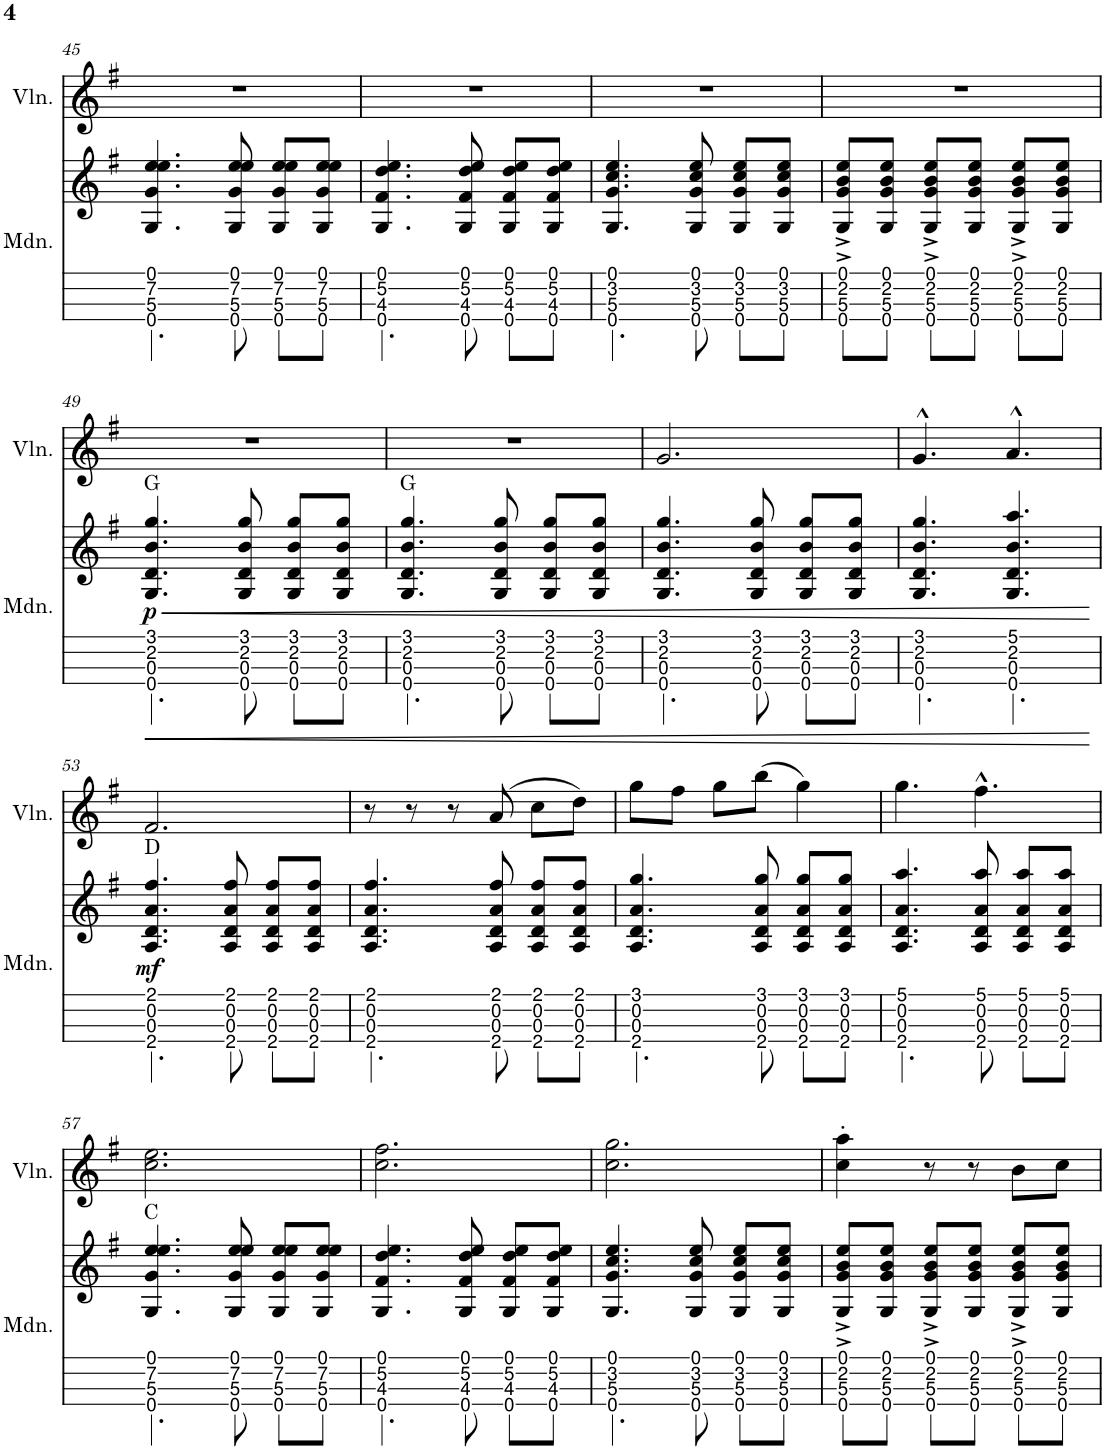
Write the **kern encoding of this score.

**kern	**kern	**dynam	**harte	**kern
*part2	*part2	*part2	*part2	*part1
*staff3	*staff2	*staff2/3	*	*staff1
*I"Mandolin	*	*	*	*I"Violin
*I'Mdn.	*	*	*	*I'Vln.
!!LO:PB:g=z
*	*clefG2	*	*	*clefG2
*k[f#]	*k[f#]	*	*	*k[f#]
*M3/4	*M3/4	*	*	*M3/4
=45	=45	=45	=45	=45
4.G\ 4.g\ 4.ee\ 4.ee\	4.G/ 4.g/ 4.ee/ 4.ee/	.	.	2.r
8G\ 8g\ 8ee\ 8ee\	8G/ 8g/ 8ee/ 8ee/	.	.	.
8G\ 8g\ 8ee\ 8ee\L	8G/ 8g/ 8ee/ 8ee/L	.	.	.
8G\ 8g\ 8ee\ 8ee\J	8G/ 8g/ 8ee/ 8ee/J	.	.	.
=46	=46	=46	=46	=46
4.G\ 4.f#\ 4.dd\ 4.ee\	4.G/ 4.f#/ 4.dd/ 4.ee/	.	.	2.r
8G\ 8f#\ 8dd\ 8ee\	8G/ 8f#/ 8dd/ 8ee/	.	.	.
8G\ 8f#\ 8dd\ 8ee\L	8G/ 8f#/ 8dd/ 8ee/L	.	.	.
8G\ 8f#\ 8dd\ 8ee\J	8G/ 8f#/ 8dd/ 8ee/J	.	.	.
=47	=47	=47	=47	=47
4.G\ 4.g\ 4.cc\ 4.ee\	4.G/ 4.g/ 4.cc/ 4.ee/	.	.	2.r
8G\ 8g\ 8cc\ 8ee\	8G/ 8g/ 8cc/ 8ee/	.	.	.
8G\ 8g\ 8cc\ 8ee\L	8G/ 8g/ 8cc/ 8ee/L	.	.	.
8G\ 8g\ 8cc\ 8ee\J	8G/ 8g/ 8cc/ 8ee/J	.	.	.
=48	=48	=48	=48	=48
8G\^ 8g\^ 8b\^ 8ee\^L	8G/^ 8g/^ 8b/^ 8ee/^L	.	.	2.r
8G\ 8g\ 8b\ 8ee\J	8G/ 8g/ 8b/ 8ee/J	.	.	.
8G\^ 8g\^ 8b\^ 8ee\^L	8G/^ 8g/^ 8b/^ 8ee/^L	.	.	.
8G\ 8g\ 8b\ 8ee\J	8G/ 8g/ 8b/ 8ee/J	.	.	.
8G\^ 8g\^ 8b\^ 8ee\^L	8G/^ 8g/^ 8b/^ 8ee/^L	.	.	.
8G\ 8g\ 8b\ 8ee\J	8G/ 8g/ 8b/ 8ee/J	.	.	.
!!LO:LB:g=z
=49	=49	=49	=49	=49
!	!	!LO:HP:b	!	!
!	!	!LO:DY:n=1:b	!	!
4.G\ 4.d\ 4.b\ 4.gg\	4.G/ 4.d/ 4.b/ 4.gg/	< p	G:maj	2.r
8G\ 8d\ 8b\ 8gg\	8G/ 8d/ 8b/ 8gg/	.	.	.
8G\ 8d\ 8b\ 8gg\L	8G/ 8d/ 8b/ 8gg/L	.	.	.
8G\ 8d\ 8b\ 8gg\J	8G/ 8d/ 8b/ 8gg/J	.	.	.
=50	=50	=50	=50	=50
4.G\ 4.d\ 4.b\ 4.gg\	4.G/ 4.d/ 4.b/ 4.gg/	.	G:maj	2.r
8G\ 8d\ 8b\ 8gg\	8G/ 8d/ 8b/ 8gg/	.	.	.
8G\ 8d\ 8b\ 8gg\L	8G/ 8d/ 8b/ 8gg/L	.	.	.
8G\ 8d\ 8b\ 8gg\J	8G/ 8d/ 8b/ 8gg/J	.	.	.
=51	=51	=51	=51	=51
4.G\ 4.d\ 4.b\ 4.gg\	4.G/ 4.d/ 4.b/ 4.gg/	.	.	2.g/
8G\ 8d\ 8b\ 8gg\	8G/ 8d/ 8b/ 8gg/	.	.	.
8G\ 8d\ 8b\ 8gg\L	8G/ 8d/ 8b/ 8gg/L	.	.	.
8G\ 8d\ 8b\ 8gg\J	8G/ 8d/ 8b/ 8gg/J	.	.	.
=52	=52	=52	=52	=52
4.G\ 4.d\ 4.b\ 4.gg\	4.G/ 4.d/ 4.b/ 4.gg/	.	.	4.g^^/
4.G\ 4.d\ 4.b\ 4.aa\	4.G/ 4.d/ 4.b/ 4.aa/	.	.	4.a^^/
.	.	[	.	.
!!LO:LB:g=z
=53	=53	=53	=53	=53
!	!	!LO:DY:b	!	!
4.A\ 4.d\ 4.a\ 4.ff#\	4.A/ 4.d/ 4.a/ 4.ff#/	mf	D:maj	2.f#/
8A\ 8d\ 8a\ 8ff#\	8A/ 8d/ 8a/ 8ff#/	.	.	.
8A\ 8d\ 8a\ 8ff#\L	8A/ 8d/ 8a/ 8ff#/L	.	.	.
8A\ 8d\ 8a\ 8ff#\J	8A/ 8d/ 8a/ 8ff#/J	.	.	.
=54	=54	=54	=54	=54
4.A\ 4.d\ 4.a\ 4.ff#\	4.A/ 4.d/ 4.a/ 4.ff#/	.	.	8r
.	.	.	.	8r
.	.	.	.	8r
8A\ 8d\ 8a\ 8ff#\	8A/ 8d/ 8a/ 8ff#/	.	.	(8a/
8A\ 8d\ 8a\ 8ff#\L	8A/ 8d/ 8a/ 8ff#/L	.	.	8cc\L
8A\ 8d\ 8a\ 8ff#\J	8A/ 8d/ 8a/ 8ff#/J	.	.	8dd\J)
=55	=55	=55	=55	=55
4.A\ 4.d\ 4.a\ 4.gg\	4.A/ 4.d/ 4.a/ 4.gg/	.	.	8gg\L
.	.	.	.	8ff#\J
.	.	.	.	8gg\L
8A\ 8d\ 8a\ 8gg\	8A/ 8d/ 8a/ 8gg/	.	.	(8bb\J
8A\ 8d\ 8a\ 8gg\L	8A/ 8d/ 8a/ 8gg/L	.	.	4gg\)
8A\ 8d\ 8a\ 8gg\J	8A/ 8d/ 8a/ 8gg/J	.	.	.
=56	=56	=56	=56	=56
4.A\ 4.d\ 4.a\ 4.aa\	4.A/ 4.d/ 4.a/ 4.aa/	.	.	4.gg\
8A\ 8d\ 8a\ 8aa\	8A/ 8d/ 8a/ 8aa/	.	.	4.ff#^^\
8A\ 8d\ 8a\ 8aa\L	8A/ 8d/ 8a/ 8aa/L	.	.	.
8A\ 8d\ 8a\ 8aa\J	8A/ 8d/ 8a/ 8aa/J	.	.	.
!!LO:LB:g=z
=57	=57	=57	=57	=57
4.G\ 4.g\ 4.ee\ 4.ee\	4.G/ 4.g/ 4.ee/ 4.ee/	.	C:maj	2.cc\ 2.ee\
8G\ 8g\ 8ee\ 8ee\	8G/ 8g/ 8ee/ 8ee/	.	.	.
8G\ 8g\ 8ee\ 8ee\L	8G/ 8g/ 8ee/ 8ee/L	.	.	.
8G\ 8g\ 8ee\ 8ee\J	8G/ 8g/ 8ee/ 8ee/J	.	.	.
=58	=58	=58	=58	=58
4.G\ 4.f#\ 4.dd\ 4.ee\	4.G/ 4.f#/ 4.dd/ 4.ee/	.	.	2.cc\ 2.ff#\
8G\ 8f#\ 8dd\ 8ee\	8G/ 8f#/ 8dd/ 8ee/	.	.	.
8G\ 8f#\ 8dd\ 8ee\L	8G/ 8f#/ 8dd/ 8ee/L	.	.	.
8G\ 8f#\ 8dd\ 8ee\J	8G/ 8f#/ 8dd/ 8ee/J	.	.	.
=59	=59	=59	=59	=59
4.G\ 4.g\ 4.cc\ 4.ee\	4.G/ 4.g/ 4.cc/ 4.ee/	.	.	2.cc\ 2.gg\
8G\ 8g\ 8cc\ 8ee\	8G/ 8g/ 8cc/ 8ee/	.	.	.
8G\ 8g\ 8cc\ 8ee\L	8G/ 8g/ 8cc/ 8ee/L	.	.	.
8G\ 8g\ 8cc\ 8ee\J	8G/ 8g/ 8cc/ 8ee/J	.	.	.
=60	=60	=60	=60	=60
8G\^ 8g\^ 8b\^ 8ee\^L	8G/^ 8g/^ 8b/^ 8ee/^L	.	.	4cc\' 4aa\'
8G\ 8g\ 8b\ 8ee\J	8G/ 8g/ 8b/ 8ee/J	.	.	.
8G\^ 8g\^ 8b\^ 8ee\^L	8G/^ 8g/^ 8b/^ 8ee/^L	.	.	8r
8G\ 8g\ 8b\ 8ee\J	8G/ 8g/ 8b/ 8ee/J	.	.	8r
8G\^ 8g\^ 8b\^ 8ee\^L	8G/^ 8g/^ 8b/^ 8ee/^L	.	.	8b\L
8G\ 8g\ 8b\ 8ee\J	8G/ 8g/ 8b/ 8ee/J	.	.	8cc\J
=	=	=	=	=
*-	*-	*-	*-	*-
